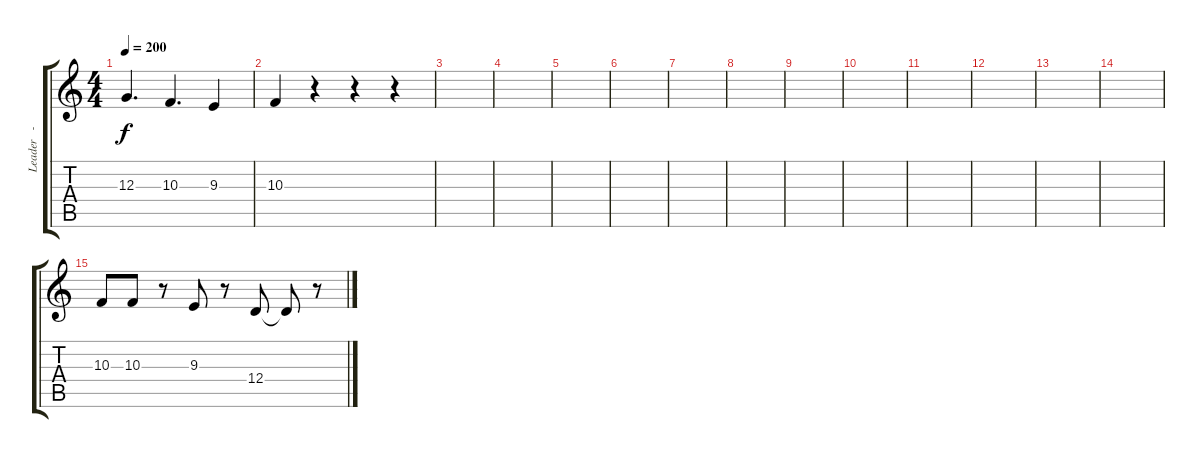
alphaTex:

\track ("Leader   - Trombone" "Leader   -") {instrument trombone}
\staff {score tabs}
\tuning (E4 B3 G3 D3 A2 E2) {hide}
\ts (4 4)
\tempo 200
\clef g2
\ks c
12.3.4{d dy f} 10.3.4{d} 9.3.4 |
10.3.4 r.4 r.4 r.4 |
|
|
|
|
|
|
|
|
|
|
|
|
10.3.8 10.3.8 r.8 9.3.8 r.8 12.4.8 12.4{t}.8 r.8
